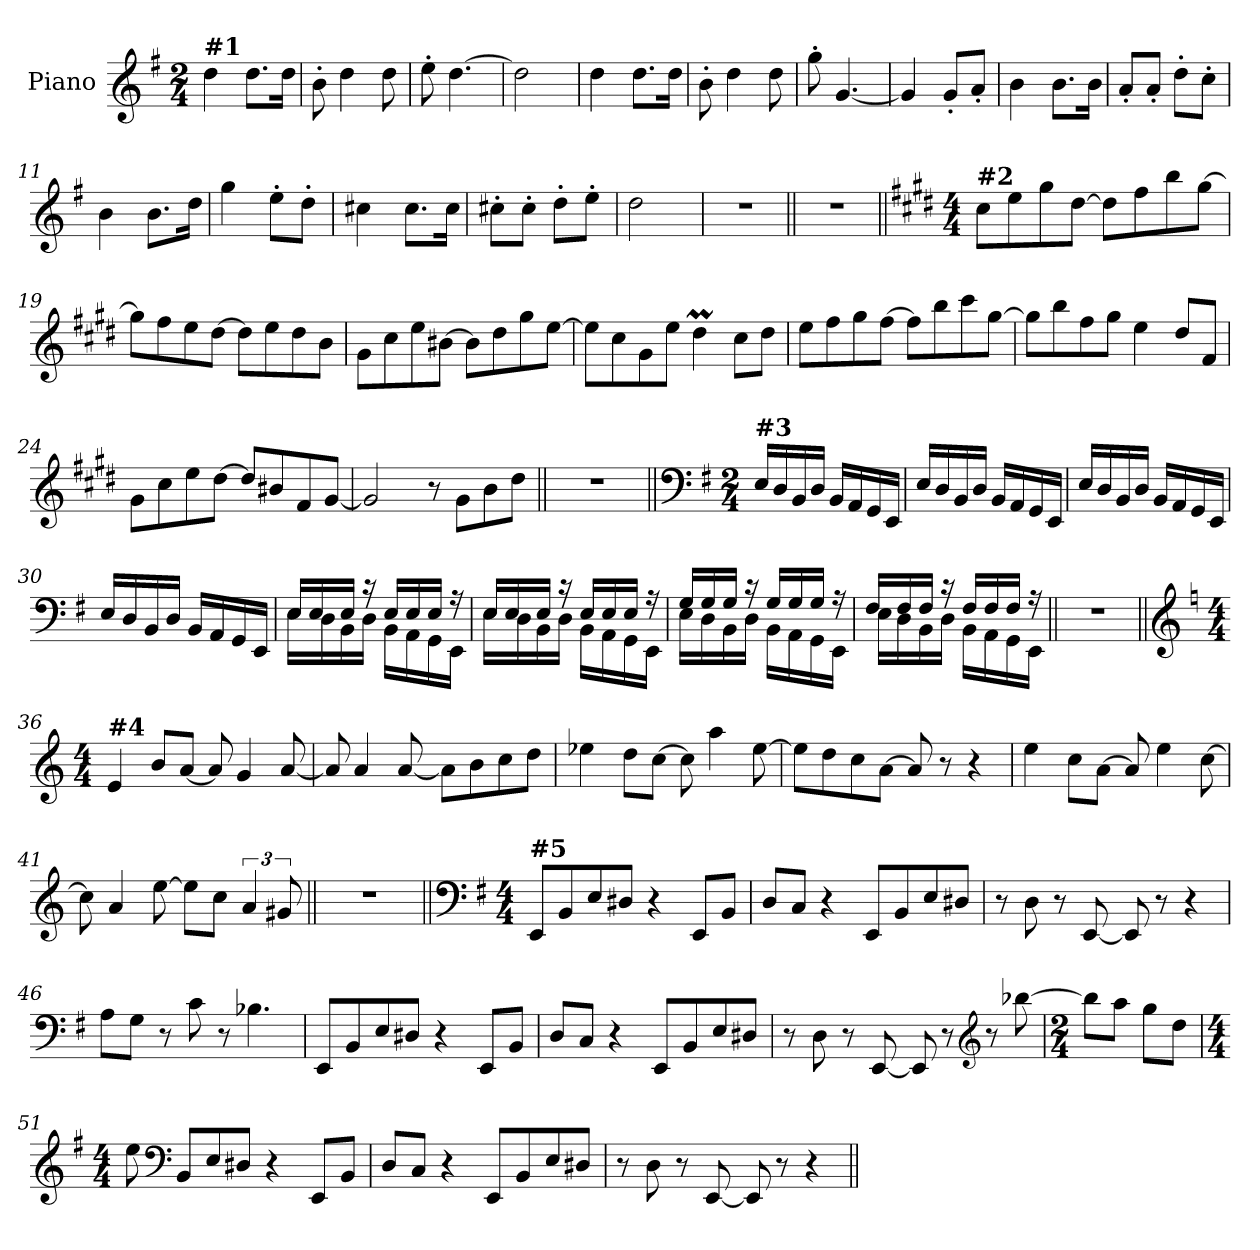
**kern
*part1
*staff1
*I"Piano
*I'Pno.
*clefG2
*k[f#]
*M2/4
*MM150
=1
!LO:TX:a:B:t=#1
4dd\
8.dd\L
16dd\Jk
=2
8b'\
4dd\
8dd\
=3
8ee'\
[4.dd\
=4
2dd\]
=5
4dd\
8.dd\L
16dd\Jk
=6
8b'\
4dd\
8dd\
=7
8gg'\
[4.g/
=8
4g/]
8g'/L
8a'/J
!!LO:LB:g=z
=9
4b\
8.b\L
16b\Jk
=10
8a'/L
8a'/J
8dd'\L
8cc'\J
=11
4b\
8.b\L
16dd\Jk
=12
4gg\
8ee'\L
8dd'\J
=13
4cc#X\
8.cc#\L
16cc#\Jk
=14
8cc#X'\L
8cc#'\J
8dd'\L
8ee'\J
=15
2dd\
=16
2r
=17||
2r
!!LO:LB:g=z
=18||
*k[f#c#g#d#]
*M4/4
*MM168
!LO:TX:a:B:t=#2
8cc#\L
8ee\
8gg#\
[8dd#\J
8dd#\L]
8ff#\
8bb\
[8gg#\J
=19
8gg#\L]
8ff#\
8ee\
[8dd#\J
8dd#\L]
8ee\
8dd#\
8b\J
=20
8g#\L
8cc#\
8ee\
[8b#X\J
8b#\L]
8dd#\
8gg#\
[8ee\J
=21
8ee\L]
8cc#\
8g#\
8ee\J
4dd#m\
8cc#\L
8dd#\J
=22
8ee\L
8ff#\
8gg#\
[8ff#\J
8ff#\L]
8bb\
8ccc#\
[8gg#\J
!!LO:LB:g=z
=23
8gg#\L]
8bb\
8ff#\
8gg#\J
4ee\
8dd#/L
8f#/J
=24
8g#\L
8cc#\
8ee\
[8dd#\J
8dd#/L]
8b#X/
8f#/
[8g#/J
=25
2g#/]
8r
8g#\L
8b\
8dd#\J
=26||
1r
!!LO:LB:g=z
=27||
*clefF4
*k[f#]
*M2/4
*MM150
!LO:TX:a:B:t=#3
16E/LL
16D/
16BB/
16D/JJ
16BB/LL
16AA/
16GG/
16EE/JJ
=28
16E/LL
16D/
16BB/
16D/JJ
16BB/LL
16AA/
16GG/
16EE/JJ
=29
16E/LL
16D/
16BB/
16D/JJ
16BB/LL
16AA/
16GG/
16EE/JJ
=30
16E/LL
16D/
16BB/
16D/JJ
16BB/LL
16AA/
16GG/
16EE/JJ
=31
*^
16E/LL	16E\LL
16E/	16D\
16E/JJ	16BB\
16r	16D\JJ
16E/LL	16BB\LL
16E/	16AA\
16E/JJ	16GG\
16r	16EE\JJ
!!LO:LB:g=z	!!
=32	=32
16E/LL	16E\LL
16E/	16D\
16E/JJ	16BB\
16r	16D\JJ
16E/LL	16BB\LL
16E/	16AA\
16E/JJ	16GG\
16r	16EE\JJ
=33	=33
16G/LL	16E\LL
16G/	16D\
16G/JJ	16BB\
16r	16D\JJ
16G/LL	16BB\LL
16G/	16AA\
16G/JJ	16GG\
16r	16EE\JJ
=34	=34
16F#/LL	16E\LL
16F#/	16D\
16F#/JJ	16BB\
16r	16D\JJ
16F#/LL	16BB\LL
16F#/	16AA\
16F#/JJ	16GG\
16r	16EE\JJ
*v	*v
=35||
2r
!!LO:LB:g=z
=36||
*clefG2
*k[]
*M4/4
*MM144
!LO:TX:a:B:t=#4
4e/
8b/L
[8a/J
8a/]
4g/
[8a/
=37
8a/]
4a/
[8a/
8a\L]
8b\
8cc\
8dd\J
=38
4ee-X\
8dd\L
[8cc\J
8cc\]
4aa\
[8ee-\
=39
8ee-\L]
8dd\
8cc\
[8a\J
8a/]
8r
4r
!!LO:LB:g=z
=40
4ee\
8cc\L
[8a\J
8a/]
4ee\
[8cc\
=41
8cc\]
4a/
[8ee\
8ee\L]
8cc\J
6a/
12g#X/
=42||
1r
!!LO:LB:g=z
=43||
*clefF4
*k[f#]
*M4/4
*MM172
!LO:TX:a:B:t=#5
8EE/L
8BB/
8E/
8D#X/J
4r
8EE/L
8BB/J
=44
8D/L
8C/J
4r
8EE/L
8BB/
8E/
8D#X/J
=45
8r
8D\
8r
[8EE/
8EE/]
8r
4r
=46
8A\L
8G\J
8r
8c\
8r
4.B-X\
!!LO:PB:g=z
=47
8EE/L
8BB/
8E/
8D#X/J
4r
8EE/L
8BB/J
=48
8D/L
8C/J
4r
8EE/L
8BB/
8E/
8D#X/J
=49
8r
8D\
8r
[8EE/
8EE/]
8r
*clefG2
8r
[8bb-X\
=50
*M2/4
8bb-\L]
8aa\J
8gg\L
8dd\J
!!LO:LB:g=z
=51
*M4/4
8ee\
*clefF4
8BB/L
8E/
8D#X/J
4r
8EE/L
8BB/J
=52
8D/L
8C/J
4r
8EE/L
8BB/
8E/
8D#X/J
=53
8r
8D\
8r
[8EE/
8EE/]
8r
4r
=||
*-
